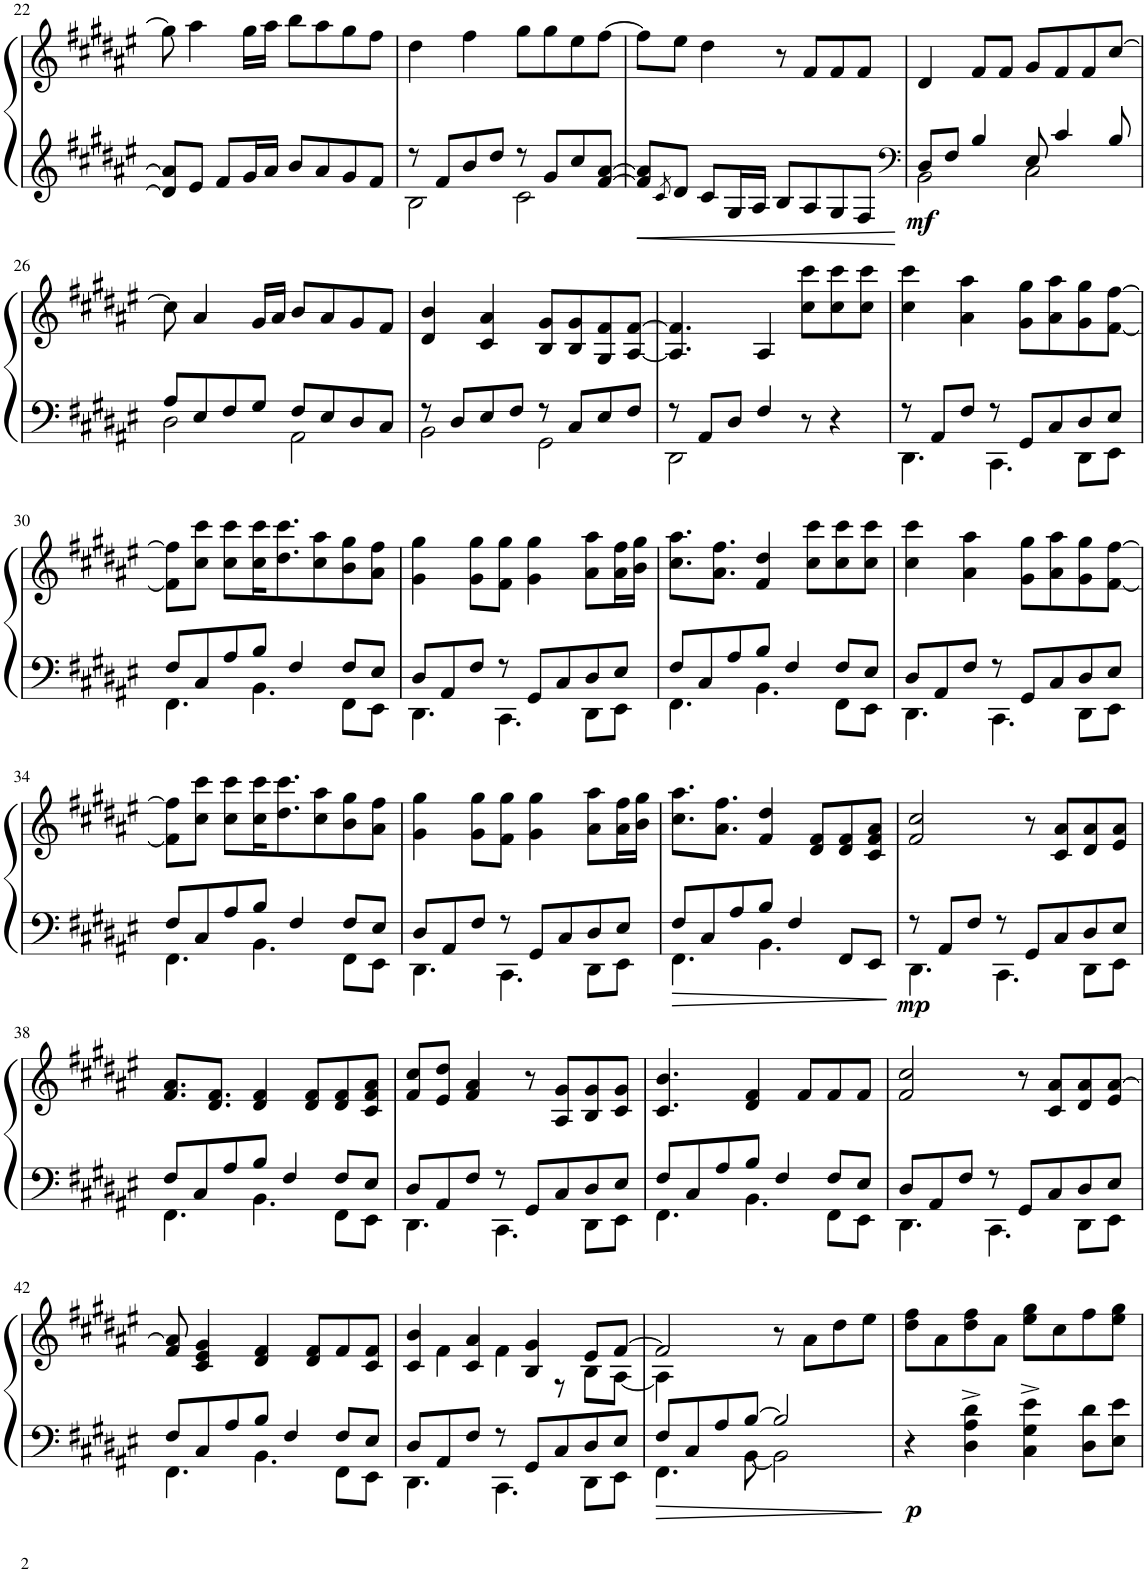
**kern	**kern	**dynam
*part1	*part1	*part1
*staff2	*staff1	*staff1/2
*I"Piano	*	*
*I'Pno.	*	*
!!LO:PB:g=z
*clefF4	*clefG2	*
*k[f#c#g#d#a#e#]	*k[f#c#g#d#a#e#]	*
*M4/4	*M4/4	*
=22	=22	=22
8d#/] 8a#/]L	8gg#\]	.
8e#/J	4aa#\	.
8f#/L	.	.
16g#/L	16gg#\LL	.
16a#/JJ	16aa#\JJ	.
8b/L	8bb\L	.
8a#/	8aa#\	.
8g#/	8gg#\	.
8f#/J	8ff#\J	.
=23	=23	=23
*^	*	*
8r	2B\	4dd#\	.
8f#/L	.	.	.
8b/	.	4ff#\	.
8dd#/J	.	.	.
8r	2c#\	8gg#\L	.
8g#/L	.	8gg#\	.
8cc#/	.	8ee#\	.
[8f#/ [8a#/J	.	[8ff#\J	.
*v	*v	*	*
=24	=24	=24
8f#/] 8a#/]L	8ff#\L]	.
8qc#/	.	.
8d#/J	8ee#\J	.
8c#/L	4dd#\	.
16G#/L	.	.
16A#/JJ	.	.
8B/L	8r	.
8A#/	8f#/L	.
8G#/	8f#/	.
8F#/J	8f#/J	.
=25	=25	=25
*clefF4	*	*
*^	*	*
!	!	!	!LO:DY:b=2
8D#/L	2BB\	4d#/	mf
8F#/J	.	.	.
4B/	.	8f#/L	.
.	.	8f#/J	.
8E#/	2C#\	8g#/L	.
4c#/	.	8f#/	.
.	.	8f#/	.
8B/	.	[8cc#/J	.
!!LO:LB:g=z
=26	=26	=26	=26
8A#/L	2D#\	8cc#\]	.
8E#/	.	4a#/	.
8F#/	.	.	.
8G#/J	.	16g#/LL	.
.	.	16a#/JJ	.
8F#/L	2AA#\	8b/L	.
8E#/	.	8a#/	.
8D#/	.	8g#/	.
8C#/J	.	8f#/J	.
=27	=27	=27	=27
8r	2BB\	4d#/ 4b/	.
8D#/L	.	.	.
8E#/	.	4c#/ 4a#/	.
8F#/J	.	.	.
8r	2GG#\	8B/ 8g#/L	.
8C#/L	.	8B/ 8g#/	.
8E#/	.	8G#/ 8f#/	.
8F#/J	.	[8A#/ [8f#/J	.
=28	=28	=28	=28
8r	2DD#\	4.A#/] 4.f#/]	.
8AA#/L	.	.	.
8D#/J	.	.	.
4F#/	.	4A#/	.
.	2ryy	.	.
8r	.	8cc#\ 8ccc#\L	.
4r	.	8cc#\ 8ccc#\	.
.	.	8cc#\ 8ccc#\J	.
=29	=29	=29	=29
8r	4.DD#\	4cc#\ 4ccc#\	.
8AA#/L	.	.	.
8F#/J	.	4a#\ 4aa#\	.
8r	4.CC#\	.	.
8GG#/L	.	8g#\ 8gg#\L	.
8C#/	.	8a#\ 8aa#\	.
8D#/	8DD#\L	8g#\ 8gg#\	.
8E#/J	8EE#\J	[8f#\ [8ff#\J	.
!!LO:LB:g=z
=30	=30	=30	=30
8F#/L	4.FF#\	8f#\] 8ff#\]L	.
8C#/	.	8cc#\ 8ccc#\J	.
8A#/	.	8cc#\ 8ccc#\L	.
8B/J	4.BB\	16cc#\ 16ccc#\K	.
.	.	8.dd#\ 8.ccc#\	.
4F#/	.	.	.
.	.	8cc#\ 8aa#\	.
8F#/L	8FF#\L	8b\ 8gg#\	.
8E#/J	8EE#\J	8a#\ 8ff#\J	.
=31	=31	=31	=31
8D#/L	4.DD#\	4g#\ 4gg#\	.
8AA#/	.	.	.
8F#/J	.	8g#\ 8gg#\L	.
8r	4.CC#\	8f#\ 8gg#\J	.
8GG#/L	.	4g#\ 4gg#\	.
8C#/	.	.	.
8D#/	8DD#\L	8a#\ 8aa#\L	.
8E#/J	8EE#\J	16a#\ 16ff#\L	.
.	.	16b\ 16gg#\JJ	.
=32	=32	=32	=32
8F#/L	4.FF#\	8.cc#\ 8.aa#\L	.
8C#/	.	.	.
.	.	8.a#\ 8.ff#\J	.
8A#/	.	.	.
8B/J	4.BB\	4f#/ 4dd#/	.
4F#/	.	.	.
.	.	8cc#\ 8ccc#\L	.
8F#/L	8FF#\L	8cc#\ 8ccc#\	.
8E#/J	8EE#\J	8cc#\ 8ccc#\J	.
=33	=33	=33	=33
8D#/L	4.DD#\	4cc#\ 4ccc#\	.
8AA#/	.	.	.
8F#/J	.	4a#\ 4aa#\	.
8r	4.CC#\	.	.
8GG#/L	.	8g#\ 8gg#\L	.
8C#/	.	8a#\ 8aa#\	.
8D#/	8DD#\L	8g#\ 8gg#\	.
8E#/J	8EE#\J	[8f#\ [8ff#\J	.
!!LO:LB:g=z
=34	=34	=34	=34
8F#/L	4.FF#\	8f#\] 8ff#\]L	.
8C#/	.	8cc#\ 8ccc#\J	.
8A#/	.	8cc#\ 8ccc#\L	.
8B/J	4.BB\	16cc#\ 16ccc#\K	.
.	.	8.dd#\ 8.ccc#\	.
4F#/	.	.	.
.	.	8cc#\ 8aa#\	.
8F#/L	8FF#\L	8b\ 8gg#\	.
8E#/J	8EE#\J	8a#\ 8ff#\J	.
=35	=35	=35	=35
8D#/L	4.DD#\	4g#\ 4gg#\	.
8AA#/	.	.	.
8F#/J	.	8g#\ 8gg#\L	.
8r	4.CC#\	8f#\ 8gg#\J	.
8GG#/L	.	4g#\ 4gg#\	.
8C#/	.	.	.
8D#/	8DD#\L	8a#\ 8aa#\L	.
8E#/J	8EE#\J	16a#\ 16ff#\L	.
.	.	16b\ 16gg#\JJ	.
=36	=36	=36	=36
8F#/L	4.FF#\	8.cc#\ 8.aa#\L	.
8C#/	.	.	.
.	.	8.a#\ 8.ff#\J	.
8A#/	.	.	.
8B/J	4.BB\	4f#/ 4dd#/	.
4F#/	.	.	.
.	.	8d#/ 8f#/L	.
8FF#/L	4ryy	8d#/ 8f#/	.
8EE#/J	.	8c#/ 8f#/ 8a#/J	.
=37	=37	=37	=37
!	!	!	!LO:DY:b=2
8r	4.DD#\	2f#/ 2cc#/	mp
8AA#/L	.	.	.
8F#/J	.	.	.
8r	4.CC#\	.	.
8GG#/L	.	8r	.
8C#/	.	8c#/ 8a#/L	.
8D#/	8DD#\L	8d#/ 8a#/	.
8E#/J	8EE#\J	8e#/ 8a#/J	.
!!LO:LB:g=z
=38	=38	=38	=38
8F#/L	4.FF#\	8.f#/ 8.a#/L	.
8C#/	.	.	.
.	.	8.d#/ 8.f#/J	.
8A#/	.	.	.
8B/J	4.BB\	4d#/ 4f#/	.
4F#/	.	.	.
.	.	8d#/ 8f#/L	.
8F#/L	8FF#\L	8d#/ 8f#/	.
8E#/J	8EE#\J	8c#/ 8f#/ 8a#/J	.
=39	=39	=39	=39
8D#/L	4.DD#\	8f#/ 8cc#/L	.
8AA#/	.	8e#/ 8dd#/J	.
8F#/J	.	4f#/ 4a#/	.
8r	4.CC#\	.	.
8GG#/L	.	8r	.
8C#/	.	8A#/ 8g#/L	.
8D#/	8DD#\L	8B/ 8g#/	.
8E#/J	8EE#\J	8c#/ 8g#/J	.
=40	=40	=40	=40
8F#/L	4.FF#\	4.c#/ 4.b/	.
8C#/	.	.	.
8A#/	.	.	.
8B/J	4.BB\	4d#/ 4f#/	.
4F#/	.	.	.
.	.	8f#/L	.
8F#/L	8FF#\L	8f#/	.
8E#/J	8EE#\J	8f#/J	.
=41	=41	=41	=41
8D#/L	4.DD#\	2f#/ 2cc#/	.
8AA#/	.	.	.
8F#/J	.	.	.
8r	4.CC#\	.	.
8GG#/L	.	8r	.
8C#/	.	8c#/ 8a#/L	.
8D#/	8DD#\L	8d#/ 8a#/	.
8E#/J	8EE#\J	8e#/ [8a#/J	.
!!LO:LB:g=z
=42	=42	=42	=42
8F#/L	4.FF#\	8f#/ 8a#/]	.
8C#/	.	4c#/ 4e#/ 4g#/	.
8A#/	.	.	.
8B/J	4.BB\	4d#/ 4f#/	.
4F#/	.	.	.
.	.	8d#/ 8f#/L	.
8F#/L	8FF#\L	8f#/	.
8E#/J	8EE#\J	8c#/ 8f#/J	.
=43	=43	=43	=43
*	*	*^	*
8D#/L	4.DD#\	4c#/ 4b/	8ryy	.
8AA#/	.	.	4f#\	.
8F#/J	.	4c#/ 4a#/	.	.
8r	4.CC#\	.	4f#\	.
8GG#/L	.	4B/ 4g#/	.	.
8C#/	.	.	8r	.
8D#/	8DD#\L	8e#/L	8B\L	.
8E#/J	8EE#\J	[8f#/J	[8A#\J	.
=44	=44	=44	=44	=44
8F#/L	4.FF#\	2f#/]	4A#\]	.
8C#/	.	.	.	.
8A#/	.	.	2.ryy	.
[8B/J	[8BB\	.	.	.
2B/]	2BB\]	8r	.	.
.	.	8a#\L	.	.
.	.	8dd#\	.	.
.	.	8ee#\J	.	.
*v	*v	*	*	*
*	*v	*v	*
=45	=45	=45
!	!	!LO:DY:b=2
4r	8dd#\ 8ff#\L	p
.	8a#\	.
4D#\^ 4A#\^ 4d#\^	8dd#\^ 8ff#\^	.
.	8a#\J	.
4C#\^ 4G#\^ 4e#\^	8ee#\^ 8gg#\^L	.
.	8cc#\	.
8D#\ 8d#\L	8ff#\	.
8E#\ 8e#\J	8ee#\ 8gg#\J	.
=	=	=
*-	*-	*-
